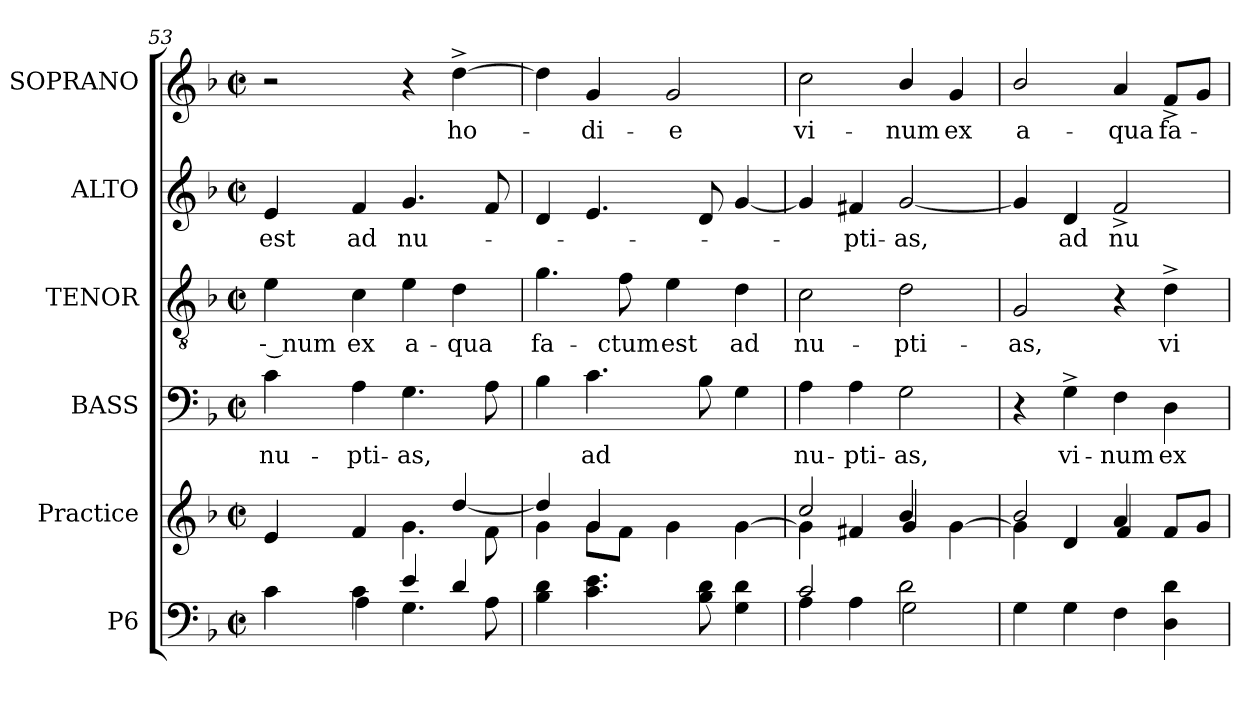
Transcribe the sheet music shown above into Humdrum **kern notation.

**kern	**kern	**kern	**text	**kern	**text	**kern	**text	**kern	**text
*part6	*part5	*part4	*part4	*part3	*part3	*part2	*part2	*part1	*part1
*staff6	*staff5	*staff4	*staff4	*staff3	*staff3	*staff2	*staff2	*staff1	*staff1
*I"P6	*I"Practice	*I"BASS	*	*I"TENOR	*	*I"ALTO	*	*I"SOPRANO	*
*	*	*I'B.	*	*I'T.	*	*I'A.	*	*I'S.	*
!!LO:LB:g=z
*clefF4	*clefG2	*clefF4	*	*clefGv2	*	*clefG2	*	*clefG2	*
*	*	*	*	*ITrd7c12	*	*	*	*	*
*k[b-]	*k[b-]	*k[b-]	*	*k[b-]	*	*k[b-]	*	*k[b-]	*
*F:	*F:	*F:	*	*F:	*	*F:	*	*F:	*
*M2/2	*M2/2	*M2/2	*	*M2/2	*	*M2/2	*	*M2/2	*
*met(c|)	*met(c|)	*met(c|)	*	*met(c|)	*	*met(c|)	*	*met(c|)	*
=53	=53	=53	=53	=53	=53	=53	=53	=53	=53
*^	*^	*	*	*	*	*	*	*	*
!	!	!	!	!	!LO:LY:b:color=#000000	!	!	!	!	!	!
!	!	!	!	!	!	!	!LO:LY:b:color=#000000	!	!	!	!
!	!	!	!	!	!	!	!	!	!LO:LY:b:color=#000000	!	!
4ci\	4ryy	4ei/	2ryy	4ci\	nu-	4Ei\	-- num	4ei/	est	2r	.
!	!	!	!	!	!LO:LY:b:color=#000000	!	!	!	!	!	!
!	!	!	!	!	!	!	!LO:LY:b:color=#000000	!	!	!	!
!	!	!	!	!	!	!	!	!	!LO:LY:b:color=#000000	!	!
4ci\	4Ai\	4fi/	.	4Ai\	-pti-	4Ci\	ex	4fi/	ad	.	.
!	!	!	!	!	!LO:LY:b:color=#000000	!	!	!	!	!	!
!	!	!	!	!	!	!	!LO:LY:b:color=#000000	!	!	!	!
!	!	!	!	!	!	!	!	!	!LO:LY:b:color=#000000	!	!
4ei/	4.Gi\	4.gi\	4ryy	4.Gi\	-as,	4Ei\	a-	4.gi/	nu-	4r	.
!	!	!	!	!	!	!	!LO:LY:b:color=#000000	!	!	!	!
!	!	!	!	!	!	!	!	!	!	!	!LO:LY:b:color=#000000
4di/	.	.	[4ddi/	.	.	4Di\	-qua	.	.	[4dd^i\	ho-
.	8Ai\	8fi\	.	8Ai\	.	.	.	8fi/	.	.	.
*v	*v	*	*	*	*	*	*	*	*	*	*
=54	=54	=54	=54	=54	=54	=54	=54	=54	=54	=54
*^	*	*	*	*	*	*	*	*	*	*
!	!	!	!	!	!	!	!LO:LY:b:color=#000000	!	!	!	!
*v	*v	*	*	*	*	*	*	*	*	*	*
4B-i\ 4di	4gi\	4ddi/]	4B-i\	.	4.Gi\	fa-	4di/	.	4ddi\]	.
!	!	!	!	!LO:LY:b:color=#000000	!	!	!	!	!	!
!	!	!	!	!	!	!	!	!	!	!LO:LY:b:color=#000000
4.ci\ 4.ei	8gi\L	4gi/	4.ci\	ad	.	.	4.ei/	.	4gi/	-di-
!	!	!	!	!	!	!LO:LY:b:color=#000000	!	!	!	!
.	8fi\J	.	.	.	8Fi\	-ctum	.	.	.	.
!	!	!	!	!	!	!LO:LY:b:color=#000000	!	!	!	!
!	!	!	!	!	!	!	!	!	!	!LO:LY:b:color=#000000
.	2ryy	4gi\	.	.	4Ei\	est	.	.	2gi/	-e
8B-i\ 8di	.	.	8B-i\	.	.	.	8di/	.	.	.
!	!	!	!	!	!	!LO:LY:b:color=#000000	!	!	!	!
4Gi\ 4di	.	[4gi\	4Gi\	.	4Di\	ad	[4gi/	.	.	.
=55	=55	=55	=55	=55	=55	=55	=55	=55	=55	=55
*^	*	*	*	*	*	*	*	*	*	*
!	!	!	!	!	!LO:LY:b:color=#000000	!	!	!	!	!	!
!	!	!	!	!	!	!	!LO:LY:b:color=#000000	!	!	!	!
!	!	!	!	!	!	!	!	!	!	!	!LO:LY:b:color=#000000
2ci/	4Ai\	2cci/	4gi\]	4Ai\	nu-	2Ci\	nu-	4gi/]	.	2cci\	vi-
!	!	!	!	!	!LO:LY:b:color=#000000	!	!	!	!	!	!
!	!	!	!	!	!	!	!	!	!LO:LY:b:color=#000000	!	!
.	4Ai\	.	4f#Xi/	4Ai\	-pti-	.	.	4f#Xi/	-pti-	.	.
!	!	!	!	!	!LO:LY:b:color=#000000	!	!	!	!	!	!
!	!	!	!	!	!	!	!LO:LY:b:color=#000000	!	!	!	!
!	!	!	!	!	!	!	!	!	!LO:LY:b:color=#000000	!	!
!	!	!	!	!	!	!	!	!	!	!	!LO:LY:b:color=#000000
2di\	2Gi\	4b-i/	4gi/	2Gi\	-as,	2Di\	-pti-	[2gi/	-as,	4b-i/	-num
!	!	!	!	!	!	!	!	!	!	!	!LO:LY:b:color=#000000
.	.	4ryy	[4gi\	.	.	.	.	.	.	4gi/	ex
*v	*v	*	*	*	*	*	*	*	*	*	*
=56	=56	=56	=56	=56	=56	=56	=56	=56	=56	=56
!	!	!	!	!	!	!LO:LY:b:color=#000000	!	!	!	!
!	!	!	!	!	!	!	!	!	!	!LO:LY:b:color=#000000
4Gi\	2b-i/	4gi\]	4r	.	2GGi/	-as,	4gi/]	.	2b-i/	a-
!	!	!	!	!LO:LY:b:color=#000000	!	!	!	!	!	!
!	!	!	!	!	!	!	!	!LO:LY:b:color=#000000	!	!
4Gi\	.	4di/	4G^i\	vi-	.	.	4di/	ad	.	.
!	!	!	!	!LO:LY:b:color=#000000	!	!	!	!	!	!
!	!	!	!	!	!	!	!	!LO:LY:b:color=#000000	!	!
!	!	!	!	!	!	!	!	!	!	!LO:LY:b:color=#000000
4Fi\	4ai/	4fi/	4Fi\	-num	4r	.	2f^i/	nu-	4ai/	-qua
!	!	!	!	!LO:LY:b:color=#000000	!	!	!	!	!	!
!	!	!	!	!	!	!LO:LY:b:color=#000000	!	!	!	!
!	!	!	!	!	!	!	!	!	!	!LO:LY:b:color=#000000
4Di\ 4di	8ryy	8fi/L	4Di\	ex	4D^i\	vi-	.	.	8f^i/L	fa-
.	8ryy	8gi\J	.	.	.	.	.	.	8gi/J	.
*	*v	*v	*	*	*	*	*	*	*	*
=	=	=	=	=	=	=	=	=	=
*-	*-	*-	*-	*-	*-	*-	*-	*-	*-
